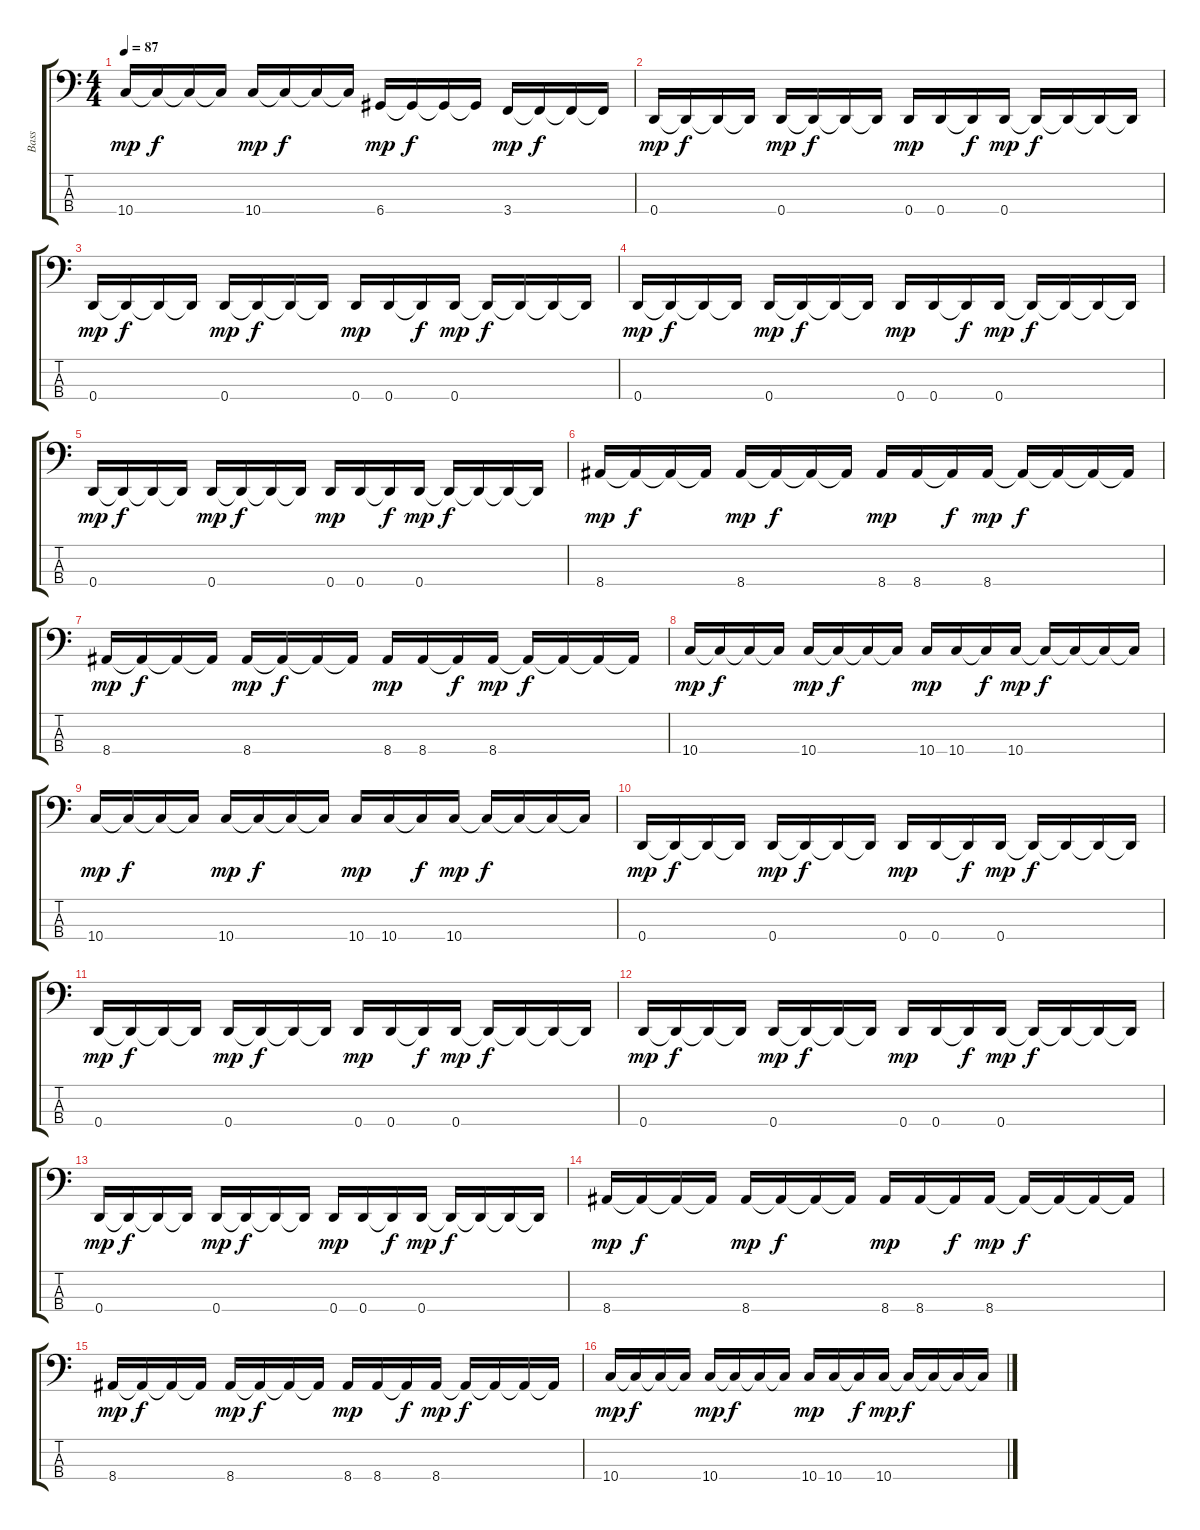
\track ("Bass" "Bass") {instrument distortionguitar}
\staff {score tabs}
\tuning (G2 D2 A1 D1) {hide}
\ts (4 4)
\tempo 87
\clef f4
\ks c
10.4.16{dy mp} 10.4{t}.16{dy f} 10.4{t}.16 10.4{t}.16 10.4.16{dy mp} 10.4{t}.16{dy f} 10.4{t}.16 10.4{t}.16 6.4.16{dy mp} 6.4{t}.16{dy f} 6.4{t}.16 6.4{t}.16 3.4.16{dy mp} 3.4{t}.16{dy f} 3.4{t}.16 3.4{t}.16 |
0.4.16{dy mp} 0.4{t}.16{dy f} 0.4{t}.16 0.4{t}.16 0.4.16{dy mp} 0.4{t}.16{dy f} 0.4{t}.16 0.4{t}.16 0.4.16{dy mp} 0.4.16 0.4{t}.16{dy f} 0.4.16{dy mp} 0.4{t}.16{dy f} 0.4{t}.16 0.4{t}.16 0.4{t}.16 |
0.4.16{dy mp} 0.4{t}.16{dy f} 0.4{t}.16 0.4{t}.16 0.4.16{dy mp} 0.4{t}.16{dy f} 0.4{t}.16 0.4{t}.16 0.4.16{dy mp} 0.4.16 0.4{t}.16{dy f} 0.4.16{dy mp} 0.4{t}.16{dy f} 0.4{t}.16 0.4{t}.16 0.4{t}.16 |
0.4.16{dy mp} 0.4{t}.16{dy f} 0.4{t}.16 0.4{t}.16 0.4.16{dy mp} 0.4{t}.16{dy f} 0.4{t}.16 0.4{t}.16 0.4.16{dy mp} 0.4.16 0.4{t}.16{dy f} 0.4.16{dy mp} 0.4{t}.16{dy f} 0.4{t}.16 0.4{t}.16 0.4{t}.16 |
0.4.16{dy mp} 0.4{t}.16{dy f} 0.4{t}.16 0.4{t}.16 0.4.16{dy mp} 0.4{t}.16{dy f} 0.4{t}.16 0.4{t}.16 0.4.16{dy mp} 0.4.16 0.4{t}.16{dy f} 0.4.16{dy mp} 0.4{t}.16{dy f} 0.4{t}.16 0.4{t}.16 0.4{t}.16 |
8.4.16{dy mp} 8.4{t}.16{dy f} 8.4{t}.16 8.4{t}.16 8.4.16{dy mp} 8.4{t}.16{dy f} 8.4{t}.16 8.4{t}.16 8.4.16{dy mp} 8.4.16 8.4{t}.16{dy f} 8.4.16{dy mp} 8.4{t}.16{dy f} 8.4{t}.16 8.4{t}.16 8.4{t}.16 |
8.4.16{dy mp} 8.4{t}.16{dy f} 8.4{t}.16 8.4{t}.16 8.4.16{dy mp} 8.4{t}.16{dy f} 8.4{t}.16 8.4{t}.16 8.4.16{dy mp} 8.4.16 8.4{t}.16{dy f} 8.4.16{dy mp} 8.4{t}.16{dy f} 8.4{t}.16 8.4{t}.16 8.4{t}.16 |
10.4.16{dy mp} 10.4{t}.16{dy f} 10.4{t}.16 10.4{t}.16 10.4.16{dy mp} 10.4{t}.16{dy f} 10.4{t}.16 10.4{t}.16 10.4.16{dy mp} 10.4.16 10.4{t}.16{dy f} 10.4.16{dy mp} 10.4{t}.16{dy f} 10.4{t}.16 10.4{t}.16 10.4{t}.16 |
10.4.16{dy mp} 10.4{t}.16{dy f} 10.4{t}.16 10.4{t}.16 10.4.16{dy mp} 10.4{t}.16{dy f} 10.4{t}.16 10.4{t}.16 10.4.16{dy mp} 10.4.16 10.4{t}.16{dy f} 10.4.16{dy mp} 10.4{t}.16{dy f} 10.4{t}.16 10.4{t}.16 10.4{t}.16 |
0.4.16{dy mp} 0.4{t}.16{dy f} 0.4{t}.16 0.4{t}.16 0.4.16{dy mp} 0.4{t}.16{dy f} 0.4{t}.16 0.4{t}.16 0.4.16{dy mp} 0.4.16 0.4{t}.16{dy f} 0.4.16{dy mp} 0.4{t}.16{dy f} 0.4{t}.16 0.4{t}.16 0.4{t}.16 |
0.4.16{dy mp} 0.4{t}.16{dy f} 0.4{t}.16 0.4{t}.16 0.4.16{dy mp} 0.4{t}.16{dy f} 0.4{t}.16 0.4{t}.16 0.4.16{dy mp} 0.4.16 0.4{t}.16{dy f} 0.4.16{dy mp} 0.4{t}.16{dy f} 0.4{t}.16 0.4{t}.16 0.4{t}.16 |
0.4.16{dy mp} 0.4{t}.16{dy f} 0.4{t}.16 0.4{t}.16 0.4.16{dy mp} 0.4{t}.16{dy f} 0.4{t}.16 0.4{t}.16 0.4.16{dy mp} 0.4.16 0.4{t}.16{dy f} 0.4.16{dy mp} 0.4{t}.16{dy f} 0.4{t}.16 0.4{t}.16 0.4{t}.16 |
0.4.16{dy mp} 0.4{t}.16{dy f} 0.4{t}.16 0.4{t}.16 0.4.16{dy mp} 0.4{t}.16{dy f} 0.4{t}.16 0.4{t}.16 0.4.16{dy mp} 0.4.16 0.4{t}.16{dy f} 0.4.16{dy mp} 0.4{t}.16{dy f} 0.4{t}.16 0.4{t}.16 0.4{t}.16 |
8.4.16{dy mp} 8.4{t}.16{dy f} 8.4{t}.16 8.4{t}.16 8.4.16{dy mp} 8.4{t}.16{dy f} 8.4{t}.16 8.4{t}.16 8.4.16{dy mp} 8.4.16 8.4{t}.16{dy f} 8.4.16{dy mp} 8.4{t}.16{dy f} 8.4{t}.16 8.4{t}.16 8.4{t}.16 |
8.4.16{dy mp} 8.4{t}.16{dy f} 8.4{t}.16 8.4{t}.16 8.4.16{dy mp} 8.4{t}.16{dy f} 8.4{t}.16 8.4{t}.16 8.4.16{dy mp} 8.4.16 8.4{t}.16{dy f} 8.4.16{dy mp} 8.4{t}.16{dy f} 8.4{t}.16 8.4{t}.16 8.4{t}.16 |
10.4.16{dy mp} 10.4{t}.16{dy f} 10.4{t}.16 10.4{t}.16 10.4.16{dy mp} 10.4{t}.16{dy f} 10.4{t}.16 10.4{t}.16 10.4.16{dy mp} 10.4.16 10.4{t}.16{dy f} 10.4.16{dy mp} 10.4{t}.16{dy f} 10.4{t}.16 10.4{t}.16 10.4{t}.16
